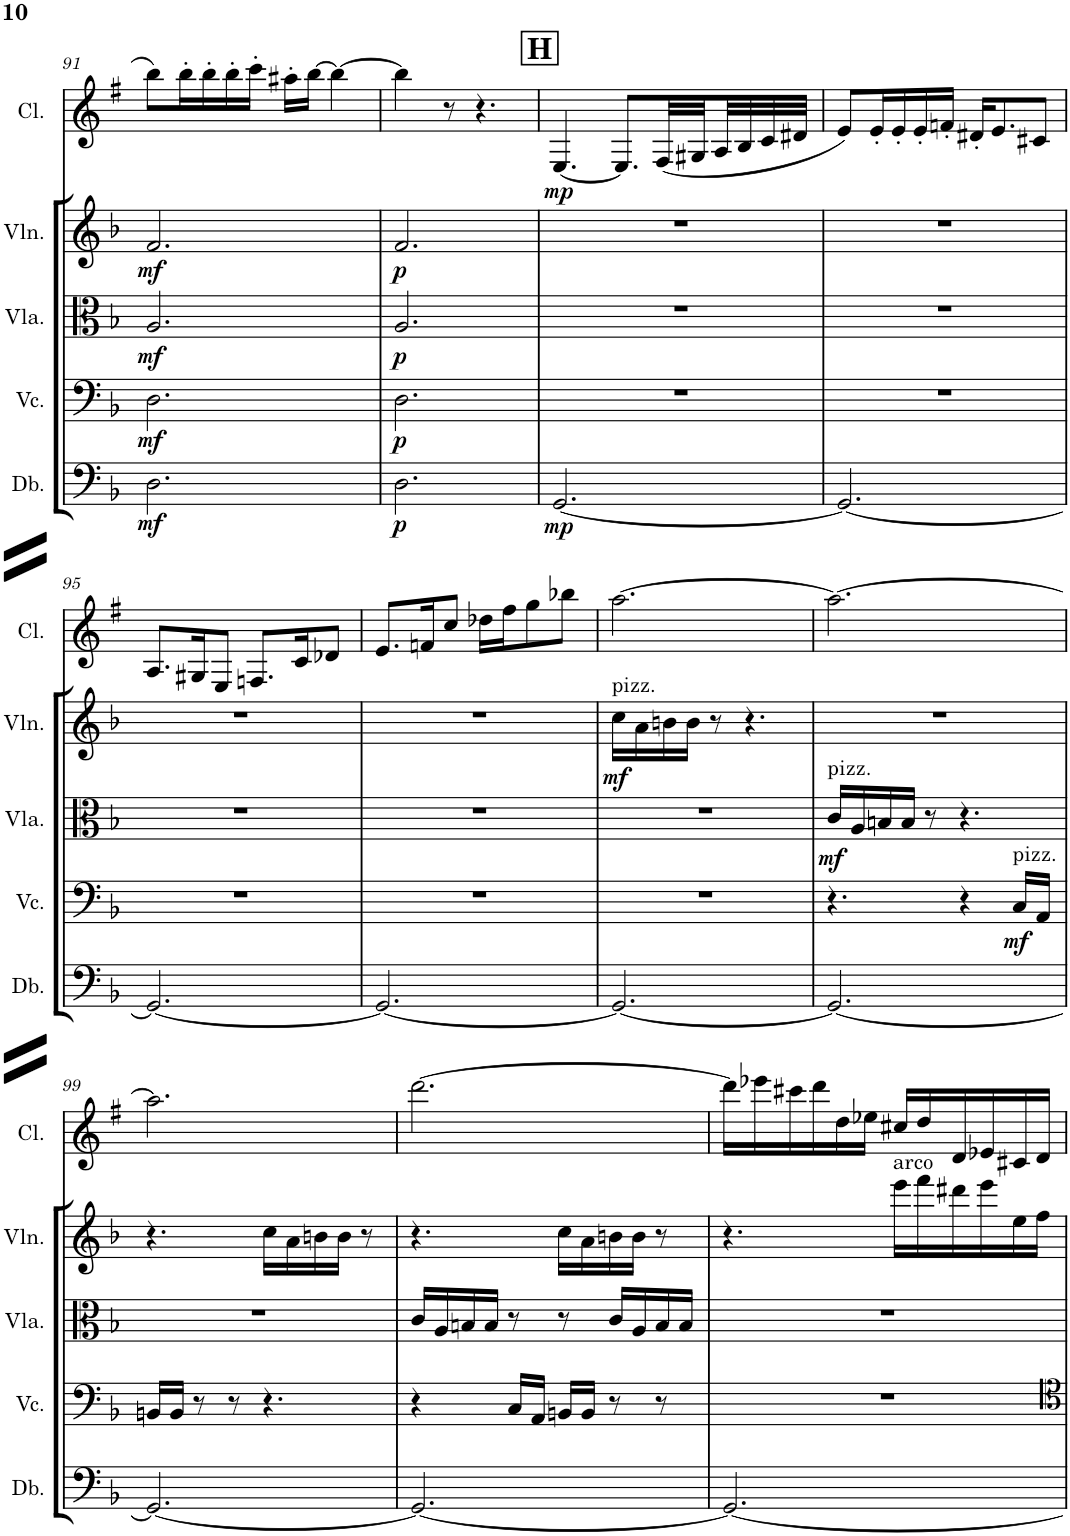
**kern	**dynam	**kern	**dynam	**kern	**dynam	**kern	**dynam	**kern	**dynam
*part5	*part5	*part4	*part4	*part3	*part3	*part2	*part2	*part1	*part1
*staff5	*staff5	*staff4	*staff4	*staff3	*staff3	*staff2	*staff2	*staff1	*staff1
*I"Double Bass	*	*I"Violoncello	*	*I"Viola	*	*I"Violin	*	*I"Bb Clarinet	*
*I'Db.	*	*I'Vc.	*	*I'Vla.	*	*I'Vln.	*	*I'Cl.	*
!!LO:PB:g=z
*clefF4	*	*clefF4	*	*clefC3	*	*clefG2	*	*clefG2	*
*Trd7c12	*	*	*	*	*	*	*	*Trd1c2	*
*k[b-]	*	*k[b-]	*	*k[b-]	*	*k[b-]	*	*k[f#]	*
*M6/8	*	*M6/8	*	*M6/8	*	*M6/8	*	*M6/8	*
=91	=91	=91	=91	=91	=91	=91	=91	=91	=91
!	!LO:DY:b	!	!LO:DY:b	!	!LO:DY:b	!	!LO:DY:b	!	!
2.D\	mf	2.D\	mf	2.A/	mf	2.f/	mf	8bb\L	.
.	.	.	.	.	.	.	.	16bb'\L	.
.	.	.	.	.	.	.	.	16bb'\	.
.	.	.	.	.	.	.	.	16bb'\	.
.	.	.	.	.	.	.	.	16ccc'\JJ	.
.	.	.	.	.	.	.	.	16aa#X'\LL	.
.	.	.	.	.	.	.	.	[16bb\JJ	.
.	.	.	.	.	.	.	.	4bb\_	.
=92	=92	=92	=92	=92	=92	=92	=92	=92	=92
!	!LO:DY:b	!	!LO:DY:b	!	!LO:DY:b	!	!LO:DY:b	!	!
2.D\	p	2.D\	p	2.A/	p	2.f/	p	4bb\]	.
.	.	.	.	.	.	.	.	8r	.
.	.	.	.	.	.	.	.	4.r	.
!!LO:REH:place=s1:a:B:cj:fs=14:t=H
=93	=93	=93	=93	=93	=93	=93	=93	=93	=93
!	!LO:DY:b	!	!	!	!	!	!	!	!LO:DY:b
[2.GG/	mp	2.r	.	2.r	.	2.r	.	[4.E/	mp
.	.	.	.	.	.	.	.	8.E/L]	.
.	.	.	.	.	.	.	.	(32F#/LL	.
.	.	.	.	.	.	.	.	32G#X/	.
.	.	.	.	.	.	.	.	32A/	.
.	.	.	.	.	.	.	.	32B/	.
.	.	.	.	.	.	.	.	32c/	.
.	.	.	.	.	.	.	.	32d#X/JJJ	.
=94	=94	=94	=94	=94	=94	=94	=94	=94	=94
2.GG/_	.	2.r	.	2.r	.	2.r	.	8e/L)	.
.	.	.	.	.	.	.	.	16e'/L	.
.	.	.	.	.	.	.	.	16e'/	.
.	.	.	.	.	.	.	.	16e'/	.
.	.	.	.	.	.	.	.	16fn'/JJ	.
.	.	.	.	.	.	.	.	16d#X'/KL	.
.	.	.	.	.	.	.	.	8.e/	.
.	.	.	.	.	.	.	.	8c#X/J	.
!!LO:LB:g=z
=95	=95	=95	=95	=95	=95	=95	=95	=95	=95
2.GG/_	.	2.r	.	2.r	.	2.r	.	8.A/L	.
.	.	.	.	.	.	.	.	16G#X/K	.
.	.	.	.	.	.	.	.	8E/J	.
.	.	.	.	.	.	.	.	8.Fn/L	.
.	.	.	.	.	.	.	.	16c/K	.
.	.	.	.	.	.	.	.	8d-X/J	.
=96	=96	=96	=96	=96	=96	=96	=96	=96	=96
2.GG/_	.	2.r	.	2.r	.	2.r	.	8.e/L	.
.	.	.	.	.	.	.	.	16fn/K	.
.	.	.	.	.	.	.	.	8cc/J	.
.	.	.	.	.	.	.	.	16dd-X\LL	.
.	.	.	.	.	.	.	.	16ff#\J	.
.	.	.	.	.	.	.	.	8gg\	.
.	.	.	.	.	.	.	.	8bb-X\J	.
=97	=97	=97	=97	=97	=97	=97	=97	=97	=97
!	!	!	!	!	!	!LO:TX:a:t=pizz.	!	!	!
!	!	!	!	!	!	!	!LO:DY:b	!	!
2.GG/_	.	2.r	.	2.r	.	16cc\LL	mf	[2.aa\	.
.	.	.	.	.	.	16a\	.	.	.
.	.	.	.	.	.	16bn\	.	.	.
.	.	.	.	.	.	16b\JJ	.	.	.
.	.	.	.	.	.	8r	.	.	.
.	.	.	.	.	.	4.r	.	.	.
=98	=98	=98	=98	=98	=98	=98	=98	=98	=98
!	!	!	!	!LO:TX:a:t=pizz.	!	!	!	!	!
!	!	!	!	!	!LO:DY:b	!	!	!	!
2.GG/_	.	4.r	.	16c/LL	mf	2.r	.	2.aa\_	.
.	.	.	.	16A/	.	.	.	.	.
.	.	.	.	16Bn/	.	.	.	.	.
.	.	.	.	16B/JJ	.	.	.	.	.
.	.	.	.	8r	.	.	.	.	.
.	.	4r	.	4.r	.	.	.	.	.
!	!	!LO:TX:a:t=pizz.	!	!	!	!	!	!	!
!	!	!	!LO:DY:b	!	!	!	!	!	!
.	.	16C/LL	mf	.	.	.	.	.	.
.	.	16AA/JJ	.	.	.	.	.	.	.
!!LO:LB:g=z
=99	=99	=99	=99	=99	=99	=99	=99	=99	=99
2.GG/_	.	16BBn/LL	.	2.r	.	4.r	.	2.aa\]	.
.	.	16BB/JJ	.	.	.	.	.	.	.
.	.	8r	.	.	.	.	.	.	.
.	.	8r	.	.	.	.	.	.	.
.	.	4.r	.	.	.	16cc\LL	.	.	.
.	.	.	.	.	.	16a\	.	.	.
.	.	.	.	.	.	16bn\	.	.	.
.	.	.	.	.	.	16b\JJ	.	.	.
.	.	.	.	.	.	8r	.	.	.
=100	=100	=100	=100	=100	=100	=100	=100	=100	=100
2.GG/_	.	4r	.	16c/LL	.	4.r	.	[2.ddd\	.
.	.	.	.	16A/	.	.	.	.	.
.	.	.	.	16Bn/	.	.	.	.	.
.	.	.	.	16B/JJ	.	.	.	.	.
.	.	16C/LL	.	8r	.	.	.	.	.
.	.	16AA/JJ	.	.	.	.	.	.	.
.	.	16BBn/LL	.	8r	.	16cc\LL	.	.	.
.	.	16BB/JJ	.	.	.	16a\	.	.	.
.	.	8r	.	16c/LL	.	16bn\	.	.	.
.	.	.	.	16A/	.	16b\JJ	.	.	.
.	.	8r	.	16B/	.	8r	.	.	.
.	.	.	.	16B/JJ	.	.	.	.	.
=101	=101	=101	=101	=101	=101	=101	=101	=101	=101
2.GG/_	.	2.r	.	2.r	.	4.r	.	16ddd\LL]	.
.	.	.	.	.	.	.	.	16eee-X\	.
.	.	.	.	.	.	.	.	16ccc#X\	.
.	.	.	.	.	.	.	.	16ddd\	.
.	.	.	.	.	.	.	.	16dd\	.
.	.	.	.	.	.	.	.	16ee-X\JJ	.
!	!	!	!	!	!	!LO:TX:a:t=arco	!	!	!
.	.	.	.	.	.	16eee\LL	.	16cc#X/LL	.
.	.	.	.	.	.	16fff\	.	16dd/	.
.	.	.	.	.	.	16ddd#X\	.	16d/	.
.	.	.	.	.	.	16eee\	.	16e-X/	.
.	.	.	.	.	.	16ee\	.	16c#X/	.
.	.	.	.	.	.	16ff\JJ	.	16d/JJ	.
=	=	=	=	=	=	=	=	=	=
*-	*-	*-	*-	*-	*-	*-	*-	*-	*-
